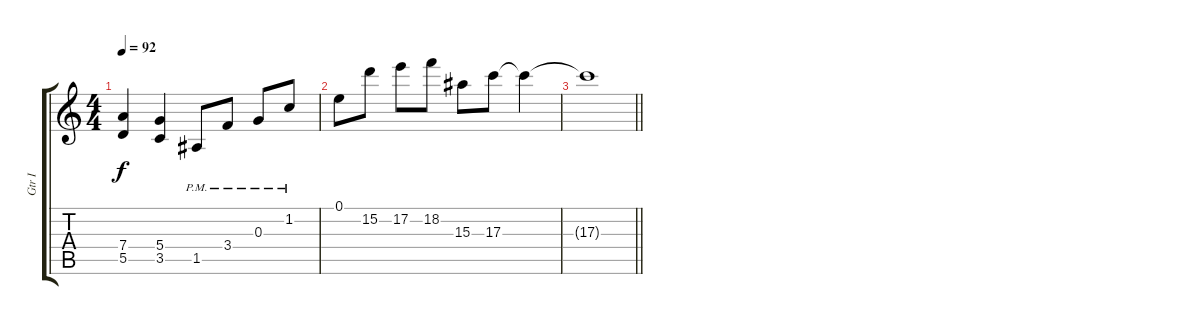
\track ("Gtr I" "Gtr I") {instrument electricguitarclean}
\staff {score tabs}
\tuning (E4 B3 G3 D3 A2 E2) {hide}
\ts (4 4)
\tempo 92
\clef g2
\ks c
(7.4 5.5).4{dy f} (5.4 3.5).4 1.5{pm}.8 3.4{pm}.8 0.3{pm}.8 1.2{pm}.8 |
0.1.8 15.2.8 17.2.8 18.2.8 15.3.8 17.3.8 17.3{t}.4 |
\barLineRight lightlight
17.3{t}.1
